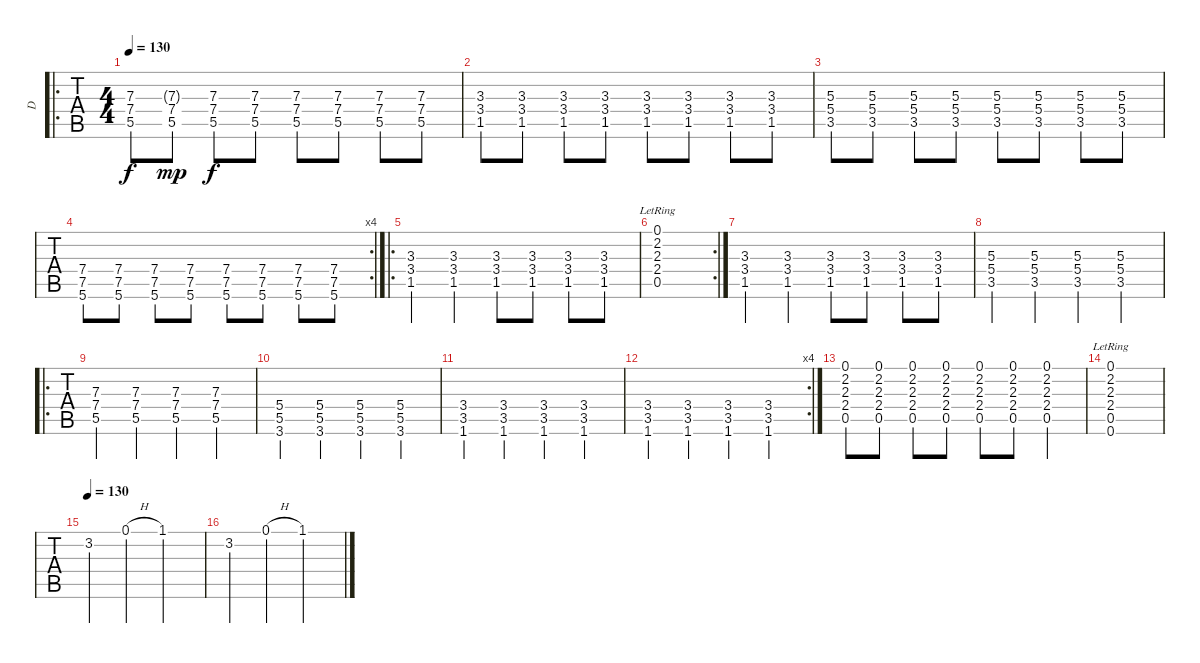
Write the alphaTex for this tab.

\track ("D" "D") {instrument distortionguitar}
\staff {tabs}
\tuning (E4 B3 G3 D3 A2 E2) {hide}
\ro
\ts (4 4)
\tempo 130
\clef g2
\ks c
(7.3 7.4 5.5).8{dy f} (7.3{g} 7.4 5.5).8{dy mp} (7.3 7.4 5.5).8{dy f} (7.3 7.4 5.5).8 (7.3 7.4 5.5).8 (7.3 7.4 5.5).8 (7.3 7.4 5.5).8 (7.3 7.4 5.5).8 |
(3.3 3.4 1.5).8 (3.3 3.4 1.5).8 (3.3 3.4 1.5).8 (3.3 3.4 1.5).8 (3.3 3.4 1.5).8 (3.3 3.4 1.5).8 (3.3 3.4 1.5).8 (3.3 3.4 1.5).8 |
(5.3 5.4 3.5).8 (5.3 5.4 3.5).8 (5.3 5.4 3.5).8 (5.3 5.4 3.5).8 (5.3 5.4 3.5).8 (5.3 5.4 3.5).8 (5.3 5.4 3.5).8 (5.3 5.4 3.5).8 |
\rc 4
(7.4 7.5 5.6).8 (7.4 7.5 5.6).8 (7.4 7.5 5.6).8 (7.4 7.5 5.6).8 (7.4 7.5 5.6).8 (7.4 7.5 5.6).8 (7.4 7.5 5.6).8 (7.4 7.5 5.6).8 |
\ro
(3.3 3.4 1.5).4 (3.3 3.4 1.5).4 (3.3 3.4 1.5).8 (3.3 3.4 1.5).8 (3.3 3.4 1.5).8 (3.3 3.4 1.5).8 |
\rc 2
(0.1{lr} 2.2 2.3 2.4 0.5).1 |
(3.3 3.4 1.5).4 (3.3 3.4 1.5).4 (3.3 3.4 1.5).8 (3.3 3.4 1.5).8 (3.3 3.4 1.5).8 (3.3 3.4 1.5).8 |
(5.3 5.4 3.5).4 (5.3 5.4 3.5).4 (5.3 5.4 3.5).4 (5.3 5.4 3.5).4 |
\ro
(7.3 7.4 5.5).4 (7.3 7.4 5.5).4 (7.3 7.4 5.5).4 (7.3 7.4 5.5).4 |
(5.4 5.5 3.6).4 (5.4 5.5 3.6).4 (5.4 5.5 3.6).4 (5.4 5.5 3.6).4 |
(3.4 3.5 1.6).4 (3.4 3.5 1.6).4 (3.4 3.5 1.6).4 (3.4 3.5 1.6).4 |
\rc 4
(3.4 3.5 1.6).4 (3.4 3.5 1.6).4 (3.4 3.5 1.6).4 (3.4 3.5 1.6).4 |
(0.1 2.2 2.3 2.4 0.5).8 (0.1 2.2 2.3 2.4 0.5).8 (0.1 2.2 2.3 2.4 0.5).8 (0.1 2.2 2.3 2.4 0.5).8 (0.1 2.2 2.3 2.4 0.5).8 (0.1 2.2 2.3 2.4 0.5).8 (0.1 2.2 2.3 2.4 0.5).4 |
(0.1{lr} 2.2{lr} 2.3{lr} 2.4{lr} 0.5{lr} 0.6{lr}).1 |
\tempo 130
3.2.4 0.1{h}.4 1.1.2 |
3.2.4 0.1{h}.4 1.1.2
